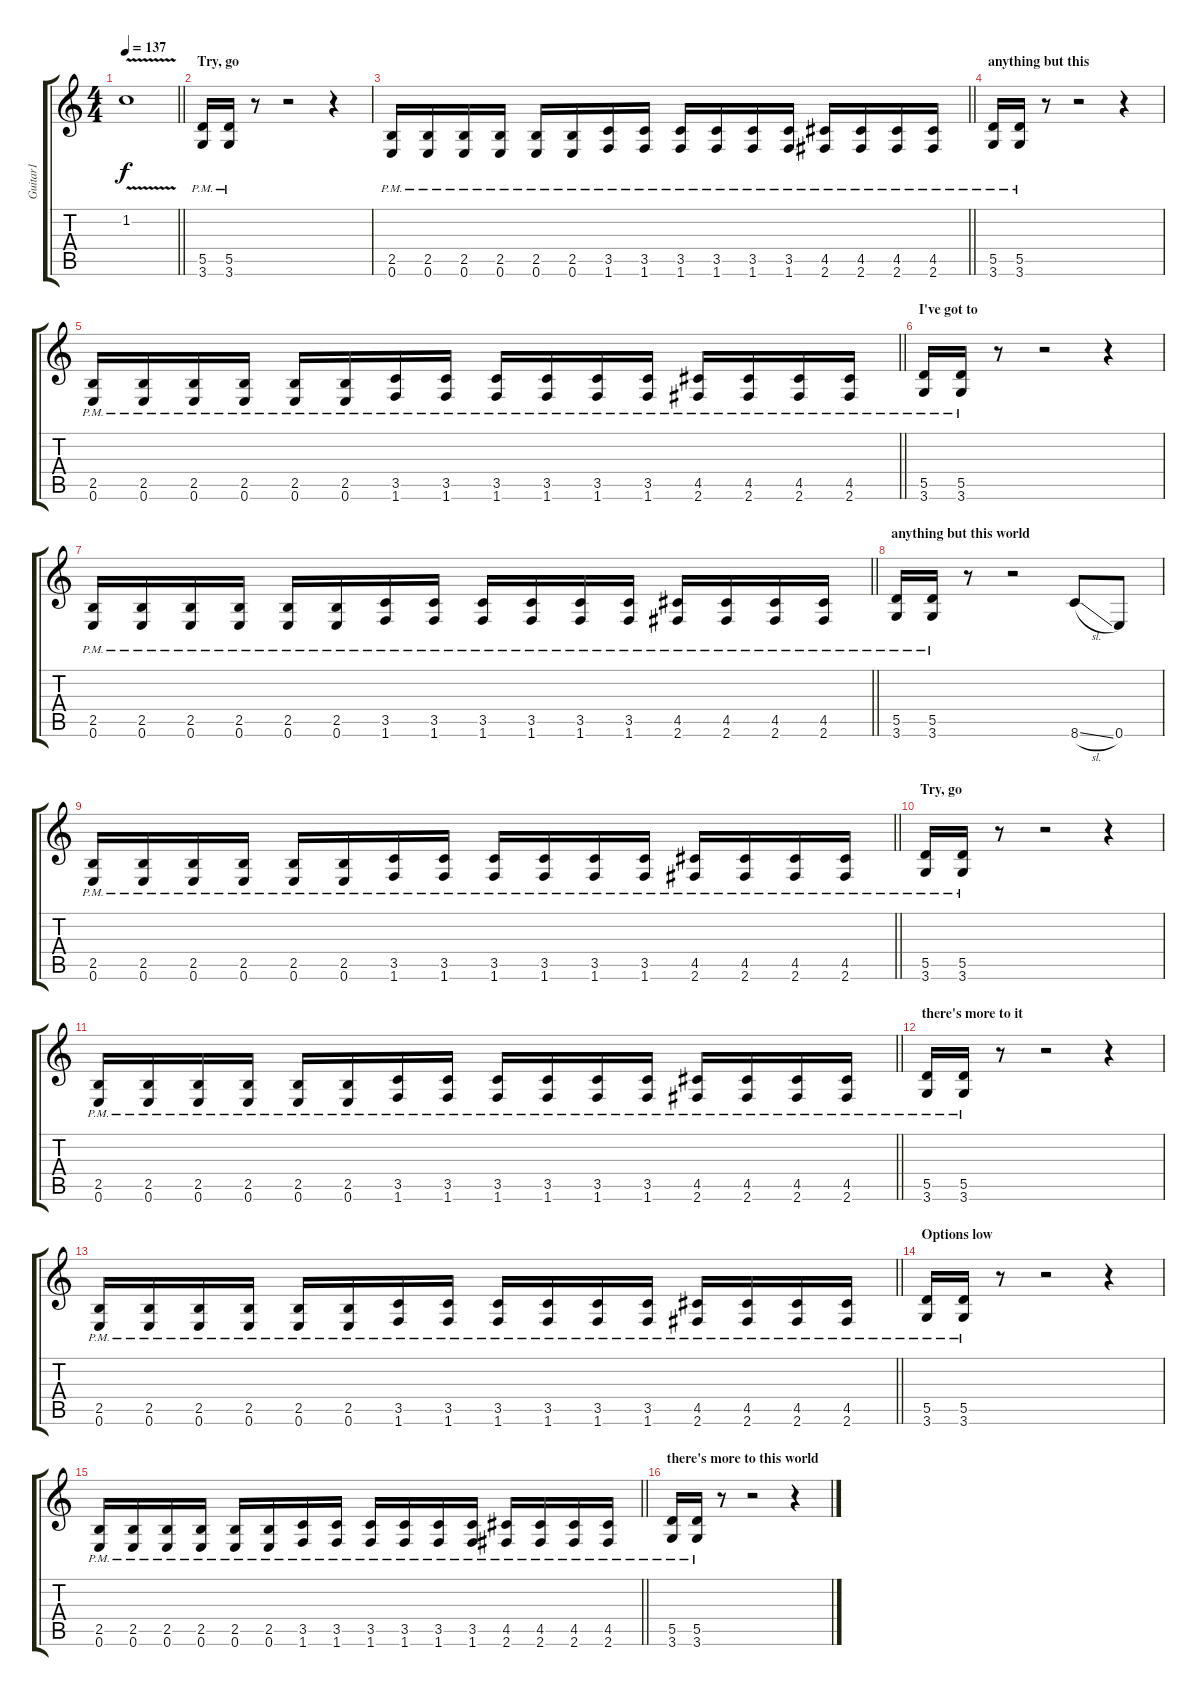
\track ("Guitar1" "Guitar1") {instrument distortionguitar}
\staff {score tabs}
\tuning (E4 B3 G3 D3 A2 E2) {hide}
\ts (4 4)
\tempo 137
\clef g2
\barLineRight lightlight
\ks c
1.2{v}.1{dy f} |
\section ("" "Try, go ")
(5.5{pm} 3.6).16 (5.5{pm} 3.6).16 r.8 r.2 r.4 |
\barLineRight lightlight
(2.5{pm} 0.6{pm}).16 (2.5{pm} 0.6{pm}).16 (2.5{pm} 0.6{pm}).16 (2.5{pm} 0.6{pm}).16 (2.5{pm} 0.6{pm}).16 (2.5{pm} 0.6{pm}).16 (3.5{pm} 1.6{pm}).16 (3.5{pm} 1.6{pm}).16 (3.5{pm} 1.6{pm}).16 (3.5{pm} 1.6{pm}).16 (3.5{pm} 1.6{pm}).16 (3.5{pm} 1.6{pm}).16 (4.5{pm} 2.6{pm}).16 (4.5{pm} 2.6{pm}).16 (4.5{pm} 2.6{pm}).16 (4.5{pm} 2.6{pm}).16 |
\section ("" "anything but this")
(5.5{pm} 3.6).16 (5.5{pm} 3.6).16 r.8 r.2 r.4 |
\barLineRight lightlight
(2.5{pm} 0.6{pm}).16 (2.5{pm} 0.6{pm}).16 (2.5{pm} 0.6{pm}).16 (2.5{pm} 0.6{pm}).16 (2.5{pm} 0.6{pm}).16 (2.5{pm} 0.6{pm}).16 (3.5{pm} 1.6{pm}).16 (3.5{pm} 1.6{pm}).16 (3.5{pm} 1.6{pm}).16 (3.5{pm} 1.6{pm}).16 (3.5{pm} 1.6{pm}).16 (3.5{pm} 1.6{pm}).16 (4.5{pm} 2.6{pm}).16 (4.5{pm} 2.6{pm}).16 (4.5{pm} 2.6{pm}).16 (4.5{pm} 2.6{pm}).16 |
\section ("" "I've got to ")
(5.5{pm} 3.6).16 (5.5{pm} 3.6).16 r.8 r.2 r.4 |
\barLineRight lightlight
(2.5{pm} 0.6{pm}).16 (2.5{pm} 0.6{pm}).16 (2.5{pm} 0.6{pm}).16 (2.5{pm} 0.6{pm}).16 (2.5{pm} 0.6{pm}).16 (2.5{pm} 0.6{pm}).16 (3.5{pm} 1.6{pm}).16 (3.5{pm} 1.6{pm}).16 (3.5{pm} 1.6{pm}).16 (3.5{pm} 1.6{pm}).16 (3.5{pm} 1.6{pm}).16 (3.5{pm} 1.6{pm}).16 (4.5{pm} 2.6{pm}).16 (4.5{pm} 2.6{pm}).16 (4.5{pm} 2.6{pm}).16 (4.5{pm} 2.6{pm}).16 |
\section ("" "anything but this world")
(5.5{pm} 3.6).16 (5.5{pm} 3.6).16 r.8 r.2 8.6{sl}.8 0.6.8 |
\barLineRight lightlight
(2.5{pm} 0.6{pm}).16 (2.5{pm} 0.6{pm}).16 (2.5{pm} 0.6{pm}).16 (2.5{pm} 0.6{pm}).16 (2.5{pm} 0.6{pm}).16 (2.5{pm} 0.6{pm}).16 (3.5{pm} 1.6{pm}).16 (3.5{pm} 1.6{pm}).16 (3.5{pm} 1.6{pm}).16 (3.5{pm} 1.6{pm}).16 (3.5{pm} 1.6{pm}).16 (3.5{pm} 1.6{pm}).16 (4.5{pm} 2.6{pm}).16 (4.5{pm} 2.6{pm}).16 (4.5{pm} 2.6{pm}).16 (4.5{pm} 2.6{pm}).16 |
\section ("" "Try, go")
(5.5{pm} 3.6).16 (5.5{pm} 3.6).16 r.8 r.2 r.4 |
\barLineRight lightlight
(2.5{pm} 0.6{pm}).16 (2.5{pm} 0.6{pm}).16 (2.5{pm} 0.6{pm}).16 (2.5{pm} 0.6{pm}).16 (2.5{pm} 0.6{pm}).16 (2.5{pm} 0.6{pm}).16 (3.5{pm} 1.6{pm}).16 (3.5{pm} 1.6{pm}).16 (3.5{pm} 1.6{pm}).16 (3.5{pm} 1.6{pm}).16 (3.5{pm} 1.6{pm}).16 (3.5{pm} 1.6{pm}).16 (4.5{pm} 2.6{pm}).16 (4.5{pm} 2.6{pm}).16 (4.5{pm} 2.6{pm}).16 (4.5{pm} 2.6{pm}).16 |
\section ("" "there's more to it")
(5.5{pm} 3.6).16 (5.5{pm} 3.6).16 r.8 r.2 r.4 |
\barLineRight lightlight
(2.5{pm} 0.6{pm}).16 (2.5{pm} 0.6{pm}).16 (2.5{pm} 0.6{pm}).16 (2.5{pm} 0.6{pm}).16 (2.5{pm} 0.6{pm}).16 (2.5{pm} 0.6{pm}).16 (3.5{pm} 1.6{pm}).16 (3.5{pm} 1.6{pm}).16 (3.5{pm} 1.6{pm}).16 (3.5{pm} 1.6{pm}).16 (3.5{pm} 1.6{pm}).16 (3.5{pm} 1.6{pm}).16 (4.5{pm} 2.6{pm}).16 (4.5{pm} 2.6{pm}).16 (4.5{pm} 2.6{pm}).16 (4.5{pm} 2.6{pm}).16 |
\section ("" "Options low ")
(5.5{pm} 3.6).16 (5.5{pm} 3.6).16 r.8 r.2 r.4 |
\barLineRight lightlight
(2.5{pm} 0.6{pm}).16 (2.5{pm} 0.6{pm}).16 (2.5{pm} 0.6{pm}).16 (2.5{pm} 0.6{pm}).16 (2.5{pm} 0.6{pm}).16 (2.5{pm} 0.6{pm}).16 (3.5{pm} 1.6{pm}).16 (3.5{pm} 1.6{pm}).16 (3.5{pm} 1.6{pm}).16 (3.5{pm} 1.6{pm}).16 (3.5{pm} 1.6{pm}).16 (3.5{pm} 1.6{pm}).16 (4.5{pm} 2.6{pm}).16 (4.5{pm} 2.6{pm}).16 (4.5{pm} 2.6{pm}).16 (4.5{pm} 2.6{pm}).16 |
\section ("" "there's more to this world")
(5.5{pm} 3.6).16 (5.5{pm} 3.6).16 r.8 r.2 r.4
